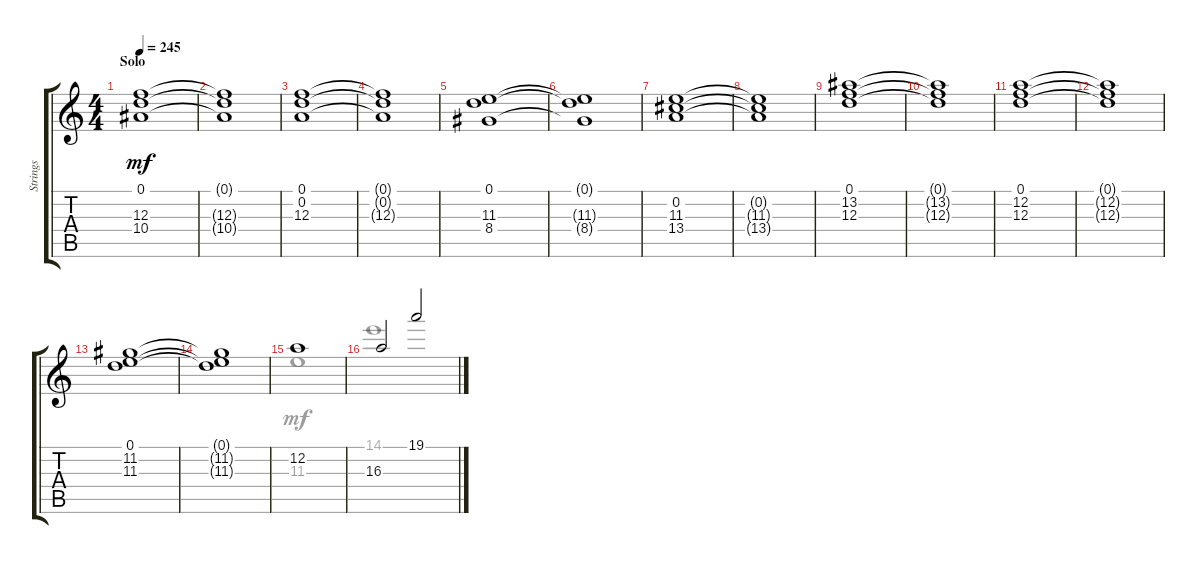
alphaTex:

\track ("Strings" "Strings") {instrument electricguitarclean}
\staff {score tabs}
\tuning (D4 A3 F3 C3 G2 D2) {hide}
\voice
\ts (4 4)
\section ("" "Solo")
\tempo 245
\clef g2
\ks aminor
(0.1 12.3 10.4).1{dy mf} |
(0.1{t} 12.3{t} 10.4{t}).1 |
(0.1 0.2 12.3).1 |
(0.1{t} 0.2{t} 12.3{t}).1 |
(0.1 11.3 8.4).1 |
(0.1{t} 11.3{t} 8.4{t}).1 |
(0.2 11.3 13.4).1 |
(0.2{t} 11.3{t} 13.4{t}).1 |
(0.1 13.2 12.3).1 |
(0.1{t} 13.2{t} 12.3{t}).1 |
(0.1 12.2 12.3).1 |
(0.1{t} 12.2{t} 12.3{t}).1 |
(0.1 11.2 11.3).1 |
(0.1{t} 11.2{t} 11.3{t}).1 |
12.2.1 |
16.3.2 19.1.2
\voice
\clef g2
\ottava regular
\simile none
\ks aminor
|
|
|
|
|
|
|
|
|
|
|
|
|
|
11.3.1 |
14.1.1
